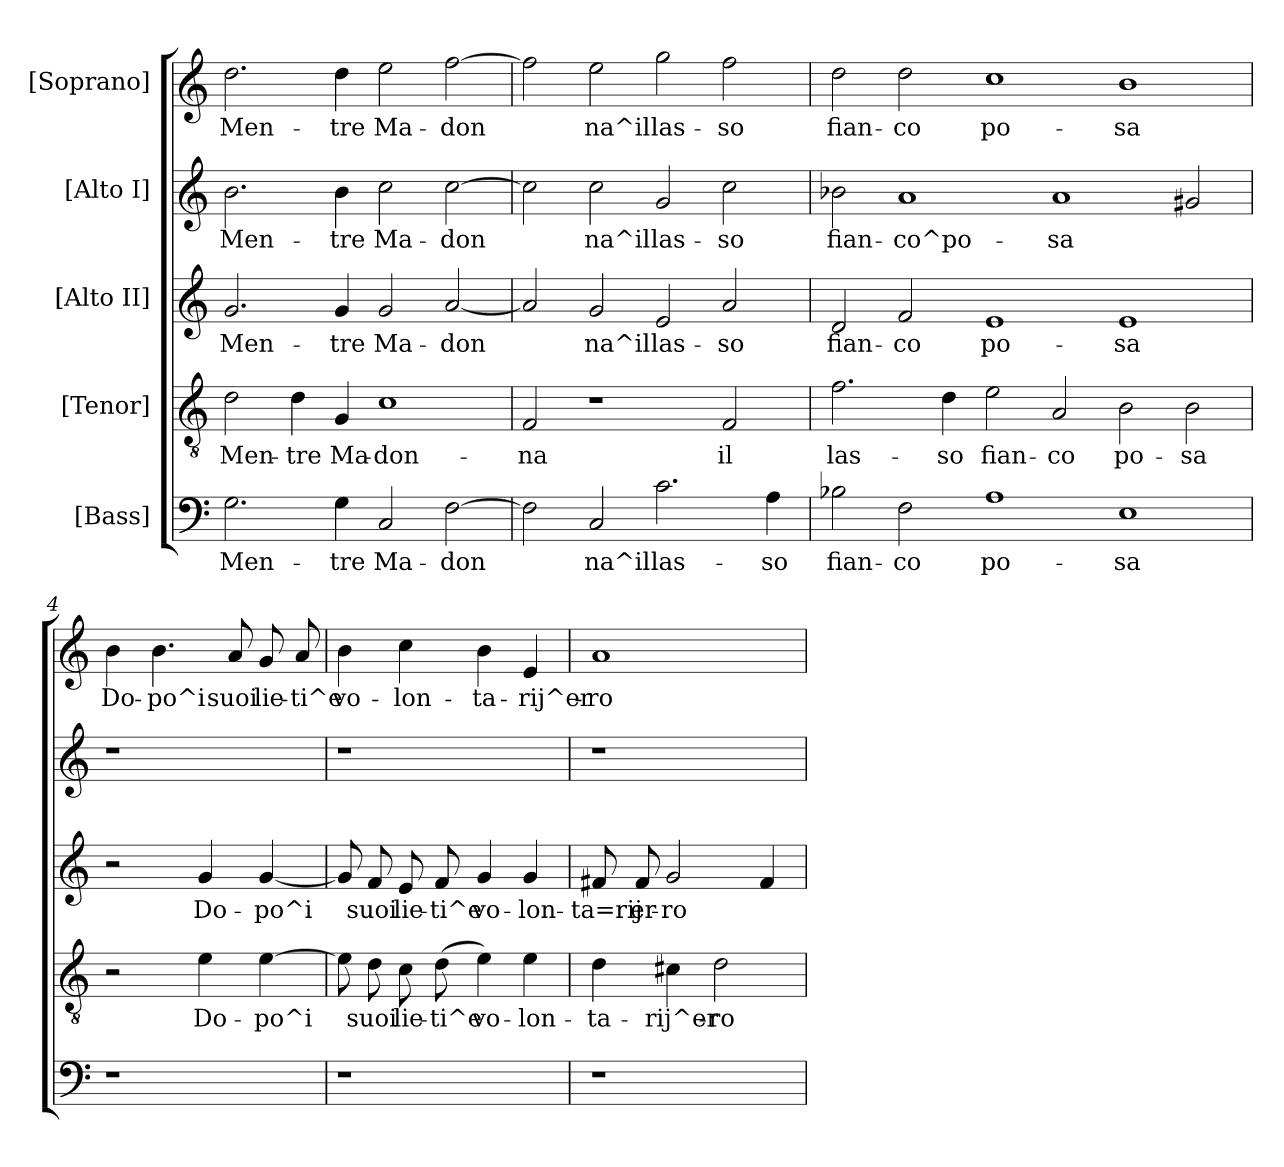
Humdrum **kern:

**kern	**text	**kern	**text	**kern	**text	**kern	**text	**kern	**text
*part5	*part5	*part4	*part4	*part3	*part3	*part2	*part2	*part1	*part1
*staff5	*staff5	*staff4	*staff4	*staff3	*staff3	*staff2	*staff2	*staff1	*staff1
*I"[Bass]	*	*I"[Tenor]	*	*I"[Alto II]	*	*I"[Alto I]	*	*I"[Soprano]	*
!!LO:PB:g=z
*stria5	*	*stria5	*	*stria5	*	*stria5	*	*stria5	*
*clefF4	*	*clefGv2	*	*clefG2	*	*clefG2	*	*clefG2	*
*k[]	*	*k[]	*	*k[]	*	*k[]	*	*k[]	*
*C:	*	*C:	*	*C:	*	*C:	*	*C:	*
=1	=1	=1	=1	=1	=1	=1	=1	=1	=1
!	!LO:LY:b:cj	!	!LO:LY:b:cj	!	!LO:LY:b:cj	!	!LO:LY:b:cj	!	!LO:LY:b:cj
2.G\	Men-	2d\	Men-	2.g/	Men-	2.b\	Men-	2.dd\	Men-
!	!	!	!LO:LY:b:cj	!	!	!	!	!	!
.	.	4d\	-tre	.	.	.	.	.	.
!	!LO:LY:b:cj	!	!LO:LY:b:cj	!	!LO:LY:b:cj	!	!LO:LY:b:cj	!	!LO:LY:b:cj
4G\	-tre	4G/	Ma-	4g/	-tre	4b\	-tre	4dd\	-tre
!	!LO:LY:b:cj	!	!LO:LY:b:cj	!	!LO:LY:b:cj	!	!LO:LY:b:cj	!	!LO:LY:b:cj
2C/	Ma-	1c	-don-	2g/	Ma-	2cc\	Ma-	2ee\	Ma-
!	!LO:LY:b:cj	!	!	!	!LO:LY:b:cj	!	!LO:LY:b:cj	!	!LO:LY:b:cj
[>2F\	-don-	.	.	[<2a/	-don-	[>2cc\	-don-	[>2ff\	-don-
=2	=2	=2	=2	=2	=2	=2	=2	=2	=2
!	!LO:LY:b:cj	!	!LO:LY:b:cj	!	!LO:LY:b:cj	!	!LO:LY:b:cj	!	!LO:LY:b:cj
2F\]	--	2F/	-na	2a/]	--	2cc\]	--	2ff\]	--
!	!LO:LY:b:cj	!	!	!	!LO:LY:b:cj	!	!LO:LY:b:cj	!	!LO:LY:b:cj
2C/	-na^il	1r	.	2g/	-na^il	2cc\	-na^il	2ee\	-na^il
!	!LO:LY:b:cj	!	!	!	!LO:LY:b:cj	!	!LO:LY:b:cj	!	!LO:LY:b:cj
2.c\	las-	.	.	2e/	las-	2g/	las-	2gg\	las-
!	!	!	!LO:LY:b:cj	!	!LO:LY:b:cj	!	!LO:LY:b:cj	!	!LO:LY:b:cj
.	.	2F/	il	2a/	-so	2cc\	-so	2ff\	-so
!	!LO:LY:b:cj	!	!	!	!	!	!	!	!
4A\	-so	.	.	.	.	.	.	.	.
=3	=3	=3	=3	=3	=3	=3	=3	=3	=3
!	!LO:LY:b:cj	!	!LO:LY:b:cj	!	!LO:LY:b:cj	!	!LO:LY:b:cj	!	!LO:LY:b:cj
2B-X\	fian-	2.f\	las-	2d/	fian-	2b-X\	fian-	2dd\	fian-
!	!LO:LY:b:cj	!	!	!	!LO:LY:b:cj	!	!LO:LY:b:cj	!	!LO:LY:b:cj
2F\	-co	.	.	2f/	-co	1a	-co^po-	2dd\	-co
!	!	!	!LO:LY:b:cj	!	!	!	!	!	!
.	.	4d\	-so	.	.	.	.	.	.
!	!LO:LY:b:cj	!	!LO:LY:b:cj	!	!LO:LY:b:cj	!	!	!	!LO:LY:b:cj
1A	po-	2e\	fian-	1e	po-	.	.	1cc	po-
!	!	!	!LO:LY:b:cj	!	!	!	!LO:LY:b:cj	!	!
.	.	2A/	-co	.	.	1a	-sa	.	.
!	!LO:LY:b:cj	!	!LO:LY:b:cj	!	!LO:LY:b:cj	!	!	!	!LO:LY:b:cj
1E	-sa	2B\	po-	1e	-sa	.	.	1b	-sa
!	!	!	!LO:LY:b:cj	!	!	!	!LO:LY:b:cj	!	!
.	.	2B\	-sa	.	.	2g#X/	.	.	.
!!LO:PB:g=z
=4	=4	=4	=4	=4	=4	=4	=4	=4	=4
!	!	!	!	!	!	!	!	!	!LO:LY:b:cj
1r	.	2r	.	2r	.	1r	.	4b\	Do-
!	!	!	!	!	!	!	!	!	!LO:LY:b:cj
.	.	.	.	.	.	.	.	4.b\	-po^i
!	!	!	!LO:LY:b:cj	!	!LO:LY:b:cj	!	!	!	!
.	.	4e\	Do-	4g/	Do-	.	.	.	.
!	!	!	!	!	!	!	!	!	!LO:LY:b:cj
.	.	.	.	.	.	.	.	8a/	suoi
!	!	!	!LO:LY:b:cj	!	!LO:LY:b:cj	!	!	!	!LO:LY:b:cj
.	.	[>4e\	-po^i	[<4g/	-po^i	.	.	8g/	lie-
!	!	!	!	!	!	!	!	!	!LO:LY:b:cj
.	.	.	.	.	.	.	.	8a/	-ti^e
=5	=5	=5	=5	=5	=5	=5	=5	=5	=5
!	!	!	!LO:LY:b:cj	!	!LO:LY:b:cj	!	!	!	!LO:LY:b:cj
1r	.	8e\]	.	8g/]	.	1r	.	4b\	vo-
!	!	!	!LO:LY:b:cj	!	!LO:LY:b:cj	!	!	!	!
.	.	8d\	suoi	8f/	suoi	.	.	.	.
!	!	!	!LO:LY:b:cj	!	!LO:LY:b:cj	!	!	!	!LO:LY:b:cj
.	.	8c\	lie-	8e/	lie-	.	.	4cc\	-lon-
!	!	!	!LO:LY:b:cj	!	!LO:LY:b:cj	!	!	!	!
.	.	(<8d\	-ti^e	8f/	-ti^e	.	.	.	.
!	!	!	!LO:LY:b:cj	!	!LO:LY:b:cj	!	!	!	!LO:LY:b:cj
.	.	4e\)	vo-	4g/	vo-	.	.	4b\	-ta-
!	!	!	!LO:LY:b:cj	!	!LO:LY:b:cj	!	!	!	!LO:LY:b:cj
.	.	4e\	-lon-	4g/	-lon-	.	.	4e/	-rij^er-
=6	=6	=6	=6	=6	=6	=6	=6	=6	=6
!	!	!	!LO:LY:b:cj	!	!LO:LY:b:cj	!	!	!	!LO:LY:b:cj
1r	.	4d\	-ta-	8f#X/	-ta=rij	1r	.	1a	-ro-
!	!	!	!	!	!LO:LY:b:cj	!	!	!	!
.	.	.	.	8f#/	er-	.	.	.	.
!	!	!	!LO:LY:b:cj	!	!LO:LY:b:cj	!	!	!	!
.	.	4c#X\	-rij^er-	2g/	-ro-	.	.	.	.
!	!	!	!LO:LY:b:cj	!	!	!	!	!	!
.	.	2d\	-ro-	.	.	.	.	.	.
!	!	!	!	!	!LO:LY:b:cj	!	!	!	!
.	.	.	.	4f#/	--	.	.	.	.
=	=	=	=	=	=	=	=	=	=
*-	*-	*-	*-	*-	*-	*-	*-	*-	*-
